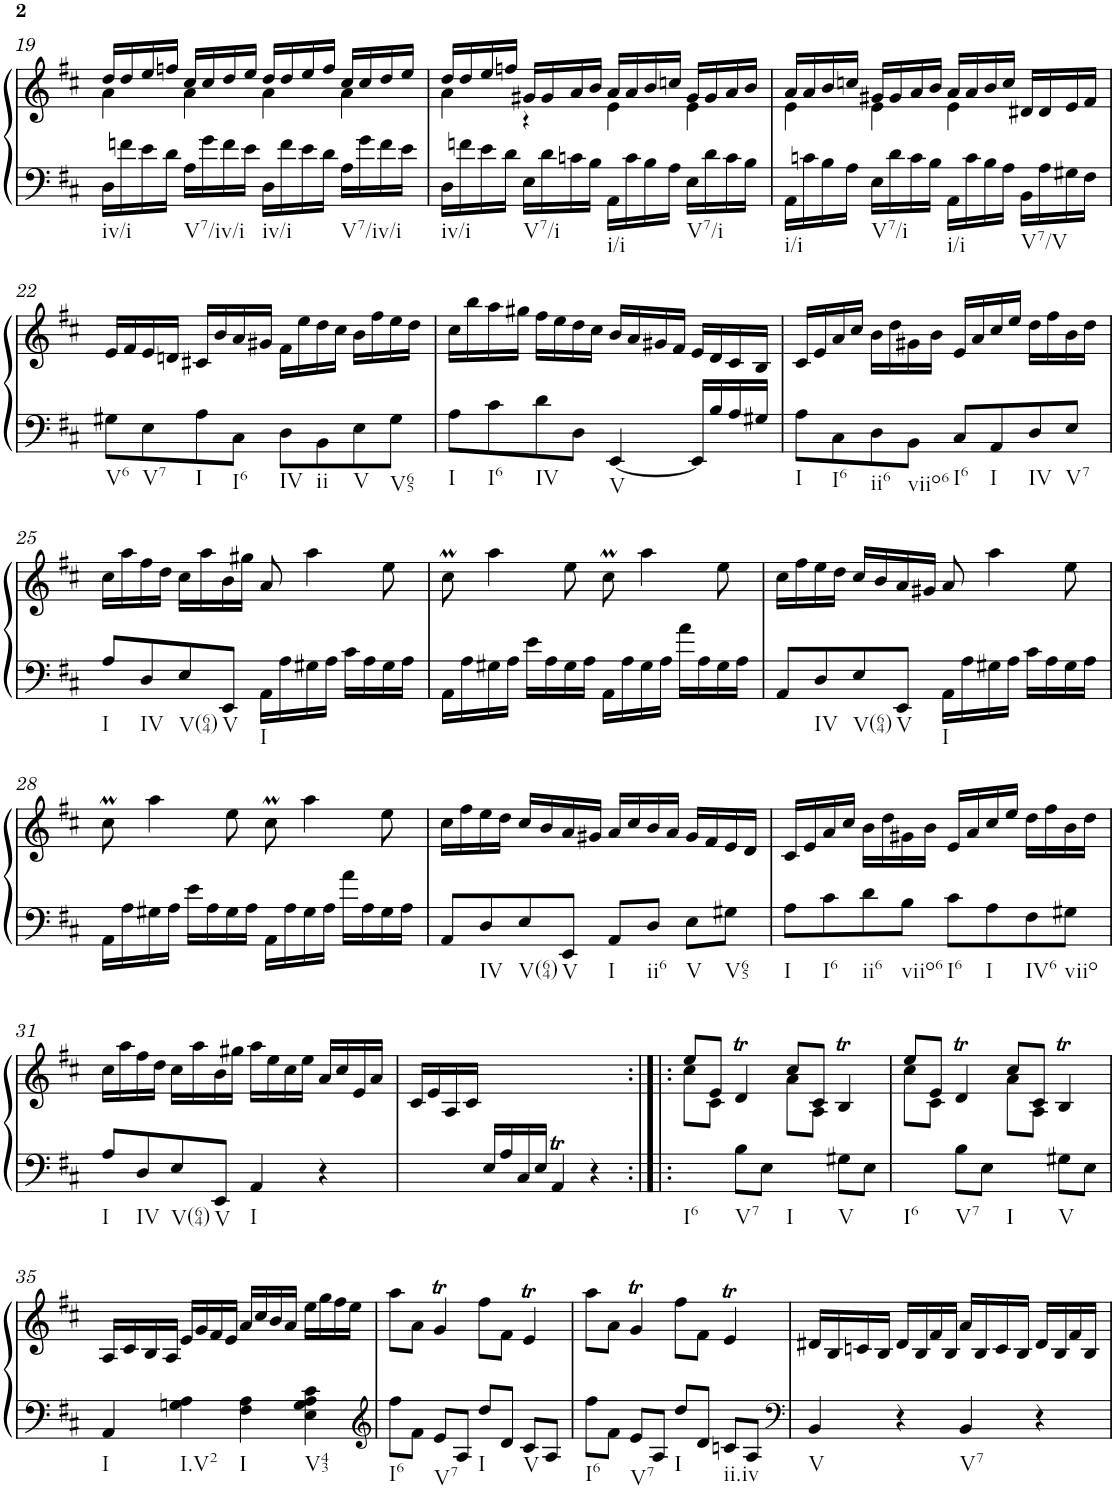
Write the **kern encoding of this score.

**kern	**kern
*part1	*part1
*staff2	*staff1
*I"Harpsichord	*
*I'Hpschd	*
!!LO:PB:g=z
*clefF4	*clefG2
*k[f#c#]	*k[f#c#]
*D:	*D:
*M4/4	*M4/4
*met(c)	*met(c)
=19	=19
*	*^
!LO:TX:b:t=iv/i	!	!
16D\LL	16dd/LL	4a\
16fn\	16dd/	.
16e\	16ee/	.
16d\JJ	16ffn/JJ	.
!LO:TX:b:t=V7/iv/i	!	!
16A\LL	16cc#/LL	4a\
16g\	16cc#/	.
16f\	16dd/	.
16e\JJ	16ee/JJ	.
!LO:TX:b:t=iv/i	!	!
16D\LL	16dd/LL	4a\
16f\	16dd/	.
16e\	16ee/	.
16d\JJ	16ff/JJ	.
!LO:TX:b:t=V7/iv/i	!	!
16A\LL	16cc#/LL	4a\
16g\	16cc#/	.
16f\	16dd/	.
16e\JJ	16ee/JJ	.
=20	=20	=20
!LO:TX:b:t=iv/i	!	!
16D\LL	16dd/LL	4a\
16fn\	16dd/	.
16e\	16ee/	.
16d\JJ	16ffn/JJ	.
!LO:TX:b:t=V7/i	!	!
16E\LL	16g#X/LL	4r
16d\	16g#/	.
16cn\	16a/	.
16B\JJ	16b/JJ	.
!LO:TX:b:t=i/i	!	!
16AA\LL	16a/LL	4e\
16c\	16a/	.
16B\	16b/	.
16A\JJ	16ccn/JJ	.
!LO:TX:b:t=V7/i	!	!
16E\LL	16g#/LL	4e\
16d\	16g#/	.
16c\	16a/	.
16B\JJ	16b/JJ	.
=21	=21	=21
!LO:TX:b:t=i/i	!	!
16AA\LL	16a/LL	4e\
16cn\	16a/	.
16B\	16b/	.
16A\JJ	16ccn/JJ	.
!LO:TX:b:t=V7/i	!	!
16E\LL	16g#X/LL	4e\
16d\	16g#/	.
16c\	16a/	.
16B\JJ	16b/JJ	.
!LO:TX:b:t=i/i	!	!
16AA\LL	16a/LL	4e\
16c\	16a/	.
16B\	16b/	.
16A\JJ	16cc/JJ	.
!LO:TX:b:t=V7/V	!	!
16BB\LL	16d#X/LL	4ryy
16A\	16d#/	.
16G#X\	16e/	.
16F#\JJ	16f#/JJ	.
*	*v	*v
!!LO:LB:g=z
=22	=22
!LO:TX:b:t=V6	!
8G#X\L	16e/LL
.	16f#/
!LO:TX:b:t=V7	!
8E\	16e/
.	16dn/JJ
!LO:TX:b:t=I	!
8A\	16c#X/LL
.	16b/
!LO:TX:b:t=I6	!
8C#\J	16a/
.	16g#X/JJ
!LO:TX:b:t=IV	!
8D\L	16f#\LL
.	16ee\
!LO:TX:b:t=ii	!
8BB\	16dd\
.	16cc#\JJ
!LO:TX:b:t=V	!
8E\	16b\LL
.	16ff#\
!LO:TX:b:t=V65	!
8G#\J	16ee\
.	16dd\JJ
=23	=23
!LO:TX:b:t=I	!
8A\L	16cc#\LL
.	16bb\
!LO:TX:b:t=I6	!
8c#\	16aa\
.	16gg#X\JJ
!LO:TX:b:t=IV	!
8d\	16ff#\LL
.	16ee\
8D\J	16dd\
.	16cc#\JJ
!LO:TX:b:t=V	!
[4EE/	16b/LL
.	16a/
.	16g#X/
.	16f#/JJ
16EE/LL]	16e/LL
16B/	16d/
16A/	16c#/
16G#X/JJ	16B/JJ
=24	=24
!LO:TX:b:t=I	!
8A\L	16c#/LL
.	16e/
!LO:TX:b:t=I6	!
8C#\	16a/
.	16cc#/JJ
!LO:TX:b:t=ii6	!
8D\	16b\LL
.	16dd\
!LO:TX:b:t=viio6	!
8BB\J	16g#X\
.	16b\JJ
!LO:TX:b:t=I6	!
8C#/L	16e/LL
.	16a/
!LO:TX:b:t=I	!
8AA/	16cc#/
.	16ee/JJ
!LO:TX:b:t=IV	!
8D/	16dd\LL
.	16ff#\
!LO:TX:b:t=V7	!
8E/J	16b\
.	16dd\JJ
!!LO:LB:g=z
=25	=25
!LO:TX:b:t=I	!
8A/L	16cc#\LL
.	16aa\
!LO:TX:b:t=IV	!
8D/	16ff#\
.	16dd\JJ
!LO:TX:b:t=V(64)	!
8E/	16cc#\LL
.	16aa\
!LO:TX:b:t=V	!
8EE/J	16b\
.	16gg#X\JJ
!LO:TX:b:t=I	!
16AA\LL	8a/
16A\	.
16G#X\	4aa\
16A\JJ	.
16c#\LL	.
16A\	.
16G#\	8ee\
16A\JJ	.
=26	=26
16AA\LL	8cc#m\
16A\	.
16G#X\	4aa\
16A\JJ	.
16e\LL	.
16A\	.
16G#\	8ee\
16A\JJ	.
16AA\LL	8cc#m\
16A\	.
16G#\	4aa\
16A\JJ	.
16a\LL	.
16A\	.
16G#\	8ee\
16A\JJ	.
=27	=27
8AA/L	16cc#\LL
.	16ff#\
!LO:TX:b:t=IV	!
8D/	16ee\
.	16dd\JJ
!LO:TX:b:t=V(64)	!
8E/	16cc#/LL
.	16b/
!LO:TX:b:t=V	!
8EE/J	16a/
.	16g#X/JJ
!LO:TX:b:t=I	!
16AA\LL	8a/
16A\	.
16G#X\	4aa\
16A\JJ	.
16c#\LL	.
16A\	.
16G#\	8ee\
16A\JJ	.
!!LO:LB:g=z
=28	=28
16AA\LL	8cc#m\
16A\	.
16G#X\	4aa\
16A\JJ	.
16e\LL	.
16A\	.
16G#\	8ee\
16A\JJ	.
16AA\LL	8cc#m\
16A\	.
16G#\	4aa\
16A\JJ	.
16a\LL	.
16A\	.
16G#\	8ee\
16A\JJ	.
=29	=29
8AA/L	16cc#\LL
.	16ff#\
!LO:TX:b:t=IV	!
8D/	16ee\
.	16dd\JJ
!LO:TX:b:t=V(64)	!
8E/	16cc#/LL
.	16b/
!LO:TX:b:t=V	!
8EE/J	16a/
.	16g#X/JJ
!LO:TX:b:t=I	!
8AA/L	16a/LL
.	16cc#/
!LO:TX:b:t=ii6	!
8D/J	16b/
.	16a/JJ
!LO:TX:b:t=V	!
8E\L	16g#/LL
.	16f#/
!LO:TX:b:t=V65	!
8G#X\J	16e/
.	16d/JJ
=30	=30
!LO:TX:b:t=I	!
8A\L	16c#/LL
.	16e/
!LO:TX:b:t=I6	!
8c#\	16a/
.	16cc#/JJ
!LO:TX:b:t=ii6	!
8d\	16b\LL
.	16dd\
!LO:TX:b:t=viio6	!
8B\J	16g#X\
.	16b\JJ
!LO:TX:b:t=I6	!
8c#\L	16e/LL
.	16a/
!LO:TX:b:t=I	!
8A\	16cc#/
.	16ee/JJ
!LO:TX:b:t=IV6	!
8F#\	16dd\LL
.	16ff#\
!LO:TX:b:t=viio	!
8G#X\J	16b\
.	16dd\JJ
!!LO:LB:g=z
=31	=31
!LO:TX:b:t=I	!
8A/L	16cc#\LL
.	16aa\
!LO:TX:b:t=IV	!
8D/	16ff#\
.	16dd\JJ
!LO:TX:b:t=V(64)	!
8E/	16cc#\LL
.	16aa\
!LO:TX:b:t=V	!
8EE/J	16b\
.	16gg#X\JJ
!LO:TX:b:t=I	!
4AA/	16aa\LL
.	16ee\
.	16cc#\
.	16ee\JJ
4r	16a/LL
.	16cc#/
.	16e/
.	16a/JJ
=32	=32
4ryy	16c#/LL
.	16e/
.	16A/
.	16c#/JJ
16E/LL	2.ryy
16A/	.
16C#/	.
16E/JJ	.
4AAT/	.
4r	.
=33:|!|:	=33:|!|:
*	*^
!LO:TX:b:t=I6	!	!
4ryy	8ee/L	8cc#\L
.	8e/J	8c#\J
!LO:TX:b:t=V7	!	!
8B\L	4dT/	4ryy
8E\J	.	.
!LO:TX:b:t=I	!	!
4ryy	8cc#/L	8a\L
.	8c#/J	8A\J
!LO:TX:b:t=V	!	!
8G#X\L	4BT/	4ryy
8E\J	.	.
=34	=34	=34
!LO:TX:b:t=I6	!	!
4ryy	8ee/L	8cc#\L
.	8e/J	8c#\J
!LO:TX:b:t=V7	!	!
8B\L	4dT/	4ryy
8E\J	.	.
!LO:TX:b:t=I	!	!
4ryy	8cc#/L	8a\L
.	8c#/J	8A\J
!LO:TX:b:t=V	!	!
8G#X\L	4BT/	4ryy
8E\J	.	.
*	*v	*v
!!LO:LB:g=z
=35	=35
!LO:TX:b:t=I	!
4AA/	16A/LL
.	16c#/
.	16B/
.	16A/JJ
!LO:TX:b:t=I.V2	!
4Gn\ 4A\	16e/LL
.	16g/
.	16f#/
.	16e/JJ
!LO:TX:b:t=I	!
4F#\ 4A\	16a/LL
.	16cc#/
.	16b/
.	16a/JJ
!LO:TX:b:t=V43	!
4E\ 4G\ 4A\ 4c#\	16ee\LL
.	16gg\
.	16ff#\
.	16ee\JJ
=36	=36
*clefG2	*
!LO:TX:b:t=I6	!
8ff#\L	8aa\L
8f#\J	8a\J
!LO:TX:b:t=V7	!
8e/L	4gT/
8A/J	.
!LO:TX:b:t=I	!
8dd/L	8ff#\L
8d/J	8f#\J
!LO:TX:b:t=V	!
8c#/L	4eT/
8A/J	.
=37	=37
!LO:TX:b:t=I6	!
8ff#\L	8aa\L
8f#\J	8a\J
!LO:TX:b:t=V7	!
8e/L	4gT/
8A/J	.
!LO:TX:b:t=I	!
8dd/L	8ff#\L
8d/J	8f#\J
!LO:TX:b:t=ii.iv	!
8cn/L	4eT/
8A/J	.
=38	=38
*clefF4	*
!LO:TX:b:t=V	!
4BB/	16d#X/LL
.	16B/
.	16cn/
.	16B/JJ
4r	16d#/LL
.	16B/
.	16f#/
.	16B/JJ
!LO:TX:b:t=V7	!
4BB/	16a/LL
.	16B/
.	16c/
.	16B/JJ
4r	16d#/LL
.	16B/
.	16f#/
.	16B/JJ
=	=
*-	*-
